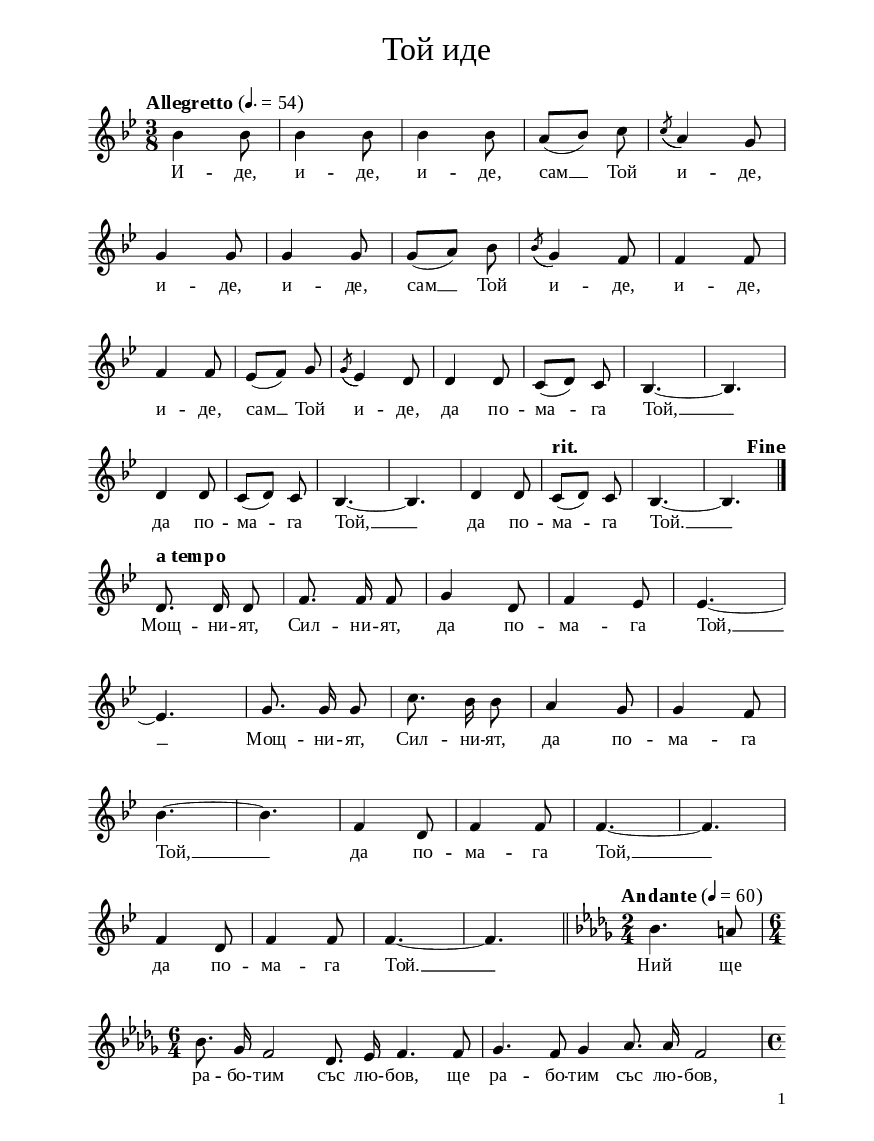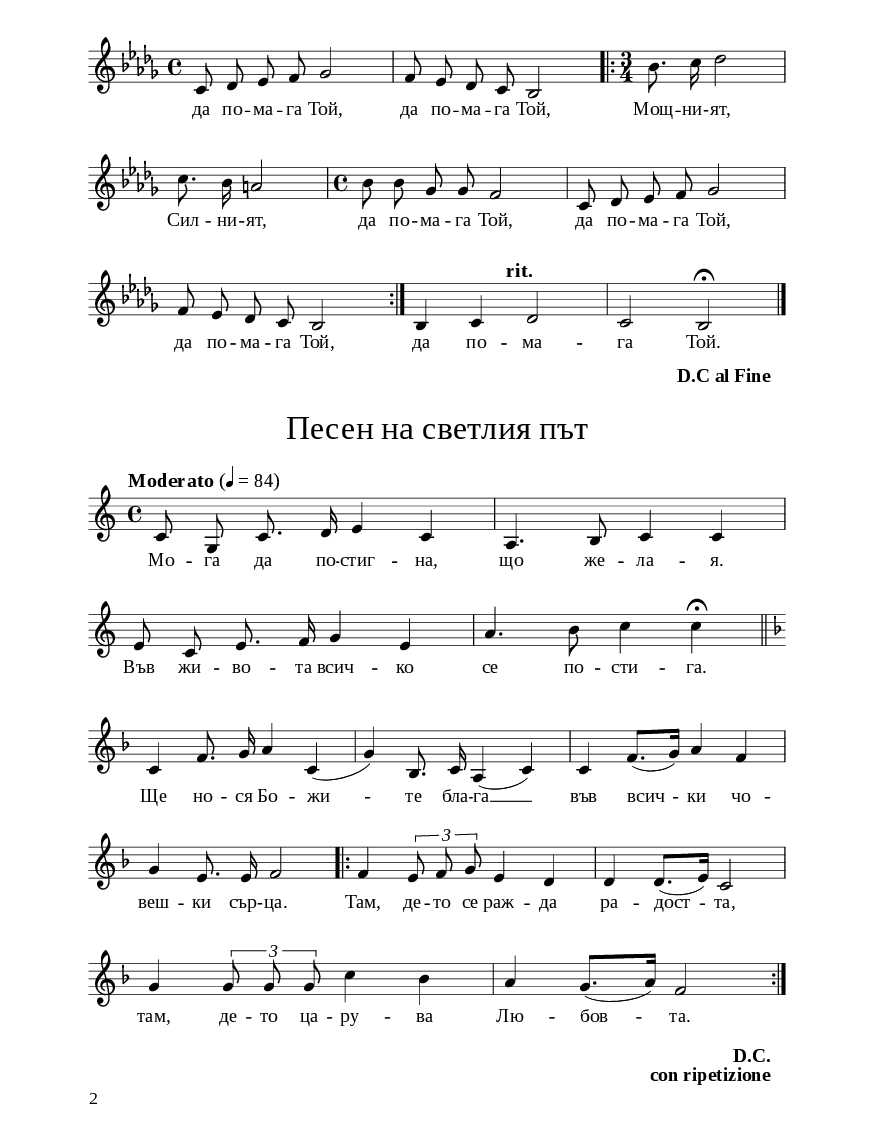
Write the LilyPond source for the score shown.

\version "2.24.4"

% include paper part and global functions
\include "include/globals.ily"

\bookpart {
  \label #'ref114
  \tocItem \markup "Той иде"
  \paper {
    print-all-headers = ##t
    print-page-number = ##t
    print-first-page-number = ##t

    % put page numbers on the bottom
    oddHeaderMarkup = \markup ""
    evenHeaderMarkup = \markup ""
    oddFooterMarkup = \markup
    \fill-line {
      ""
      \if \should-print-page-number \fromproperty #'page:page-number-string
    }
    evenFooterMarkup = \markup
    \fill-line {
      \if \should-print-page-number \fromproperty #'page:page-number-string
      ""
    }

    left-margin = 1.5\cm
    right-margin = 1.5\cm
    top-margin = 1.6\cm
    bottom-margin = 1.2\cm
    ragged-bottom = ##t % do not spread the staves to fill the whole vertical space

    % change distance between staves
    system-system-spacing =
    #'((basic-distance . 15)
       (minimum-distance . 6)
       (padding . 1)
       (stretchability . 12))
  }
  \score {
    \include "include/score-layout.ily"



    \new Voice \absolute {
      \clef treble
      \key bes \major
      \time 3/8
      \tempoFunc "Allegretto" 4. "54"
      \autoBeamOff

      bes'4 bes'8 | bes'4 bes'8 |  bes'4 bes'8 |  a'8 ([ bes'8] )  c''8 \noBeam | \acciaccatura { c''8 ( } a'4 ) g'8 | \break

      g'4 g'8 | g'4 g'8 | g'8 ([ a'8] ) bes'8 \noBeam|  \acciaccatura { bes'8 ( } g'4 ) f'8 | f'4 f'8 | \break


      f'4 f'8 | es'8 ( [f'8 ]) g'8 \noBeam | \acciaccatura { g'8 ( } es'4 ) d'8 |  d'4 d'8 | c'8 ([ d'8 ]) c'8 \noBeam | bes4. ~ | bes4. \break


      | d'4 d'8 | c'8 ( [d'8] ) c'8 \noBeam | bes4. ~ | bes4. |  d'4 d'8 | \tempo "rit." c'8 [( d'8 )] \noBeam c'8 | bes4. ~ |
      \tempo "     Fine" bes4. \bar "|." \break

      \tempo "a tempo" d'8. \noBeam d'16 \noBeam d'8 |  f'8.\noBeam f'16 \noBeam f'8 | g'4 d'8 | f'4 es'8 |  es'4. ~ | \break

      es'4. | g'8.\noBeam g'16 \noBeam g'8 | c''8. \noBeam bes'16 \noBeam  bes'8 | a'4 g'8 | g'4 f'8 | \break

      bes'4. ~ | bes'4. | f'4 d'8 | f'4 f'8 | f'4. ~ | f'4. |  \break

      f'4 d'8 |f'4  f'8 | f'4. ~ |  f'4. \bar "||" \key bes \minor \time 2/4 |

      \tempoFunc "Andante" 4 "60"

      bes'4. a'8 | \break

      \time 6/4 \autoBeamOff bes'8. ges'16 f'2 des'8. es'16 f'4. f'8 |  ges'4. f'8 ges'4 as'8. as'16 f'2 |  \break

      \time 4/4  c'8 des'8 es'8 f'8 ges'2 | f'8 es'8 des'8 c'8 bes2 | \time 3/4  \bar ".|:"
      bes'8. c''16 des''2 | \break

      c''8. bes'16 a'2 | \time 4/4  bes'8 bes'8 ges'8 ges'8 f'2 | c'8 des'8 es'8 f'8 ges'2 | \break

      f'8 es'8 des'8 c'8 bes2 |
      \bar ":|." bes4 \tempo "       rit." c'4 des'2 | c'2  bes2 \fermata
      \bar "|."
    }

    \addlyrics {
      И  --  де,   и
      --  де,   и  --  де,   сам __   Той   и -- де,   и  --  де,   и  --  де,
      сам __   Той   и -- де,   и  --  де,   и  --  де,   сам __   Той  и -- де,   да
      по  --  ма  --  га   Той, __   да   по  --  ма  --  га   Той, __   да
      по  --  ма  --  га   Той. __    Мощ  --  ни  --  ят,   Сил  --  ни  --
      ят,   да   по  --  ма  --  га   Той, __  Мощ  --  ни  --  ят,
      Сил  --  ни  --  ят,   да   по  --  ма  --  га   Той, __    да   по  --
      ма  --  га   Той, __    да   по  --  ма  --  га   Той. __   Ний   ще   ра
      --  "бо-"  --  тим   със   "лю-"  --  бов,   ще   ра  --  бо  --  тим
      със   "лю-"  --  бов,   да   по  --  ма  --  га   Той,   да   по  --
      ма  --  га    Той,   Мощ  --  "ни-"  --  ят,   Сил  --  ни  --
      ят,   да   по  --  ма  --  га   Той,   да   по  --  ма  --  га
      Той,   да   по  --  ма  --  га   Той,   да   по  --  ма  --  га
      Той.
    }

    \header {
      title = \titleFunc #'ref_desc_13 "Той иде" "Toj ide"
    }

    \midi{}
  } % score


  \markup \dc-one "D.C al Fine"

 \markup \vspace #1

  \label #'ref115
  \tocItem \markup "Песен на светлия път"
  \score {
    \include "include/score-layout.ily"



    \new Voice \relative c' {
      \clef treble
      \key c \major
      \time 4/4
      \tempoFunc "Moderato" 4 "84"
      \autoBeamOff
      c8 g8 c8. d16 e4 c4 | a4.  b8 c4 c4 | \break


      e8 c8 e8. f16   g4 e4 |  a4. b8  c4 c4 \fermata \bar "||" \break


      \key f \major c,4 f8. g16 a4 c,4 (| g'4) bes,8. c16  a4 ( c4 ) | c4 \autoBeamOn f8. ( g16 ) a4 f4 |  \break


      \autoBeamOff g4 e8. e16  f2 |

      \bar ".|:" f4  \tuplet 3/2  { e8 f8 g8 } e4 d4  | d4 \autoBeamOn d8. ( e16 ) c2 | \break

      g'4  \autoBeamOff \tuplet 3/2 { g8 g8 g8 } c4 bes4 | a4 g8. ( [a16] )  f2  \break
      \bar ":|."

    }

    \addlyrics {
      Мо  --  га   да
      по  --  стиг  --  на,   що   же  --  ла  --  я. Във жи  --  во
      --  та   всич  --  ко   се   по  --  сти  --  га.   Ще   но  --  ся
      Бо  --  жи --  те   бла  --  га __   във   всич  --  ки   чо
      --  веш  --  ки   "сър-"  --  ца.   Там,   де  --  то   се   раж  --
      да ра  --  дост  --  та,   там,   де  --  то   ца  --  ру  --
      ва Лю  --  бов  --  та.
    }

    \header {
      title = \titleFunc #'ref_desc_11 "Песен на светлия път" "Pesen na svetlija păt"
    }

    \midi{}
  } % score


  \markup \dc-two "D.C.""con ripetizione"




} % bookpart
